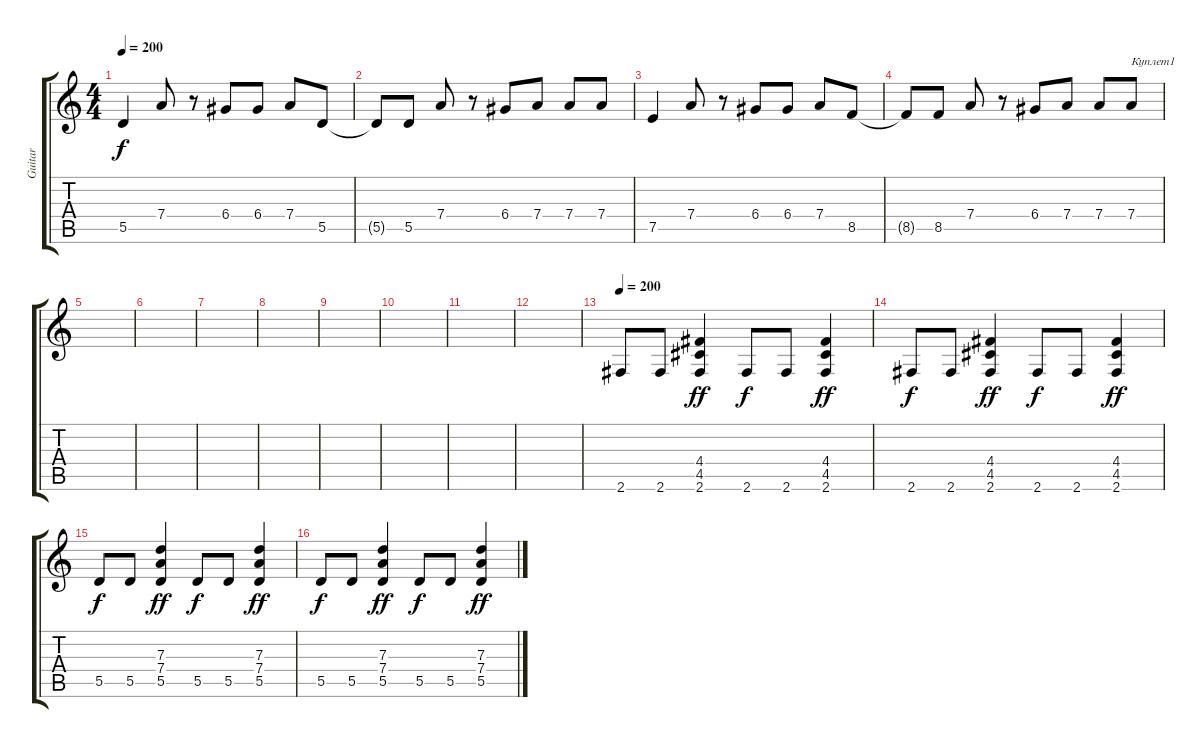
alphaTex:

\track ("Guitar" "Guitar") {instrument overdrivenguitar}
\staff {score tabs}
\tuning (E4 B3 G3 D3 A2 E2) {hide}
\ts (4 4)
\tempo 200
\clef g2
\ks c
5.5.4{dy f} 7.4.8 r.8 6.4.8 6.4.8 7.4.8 5.5.8 |
5.5{t}.8 5.5.8 7.4.8 r.8 6.4.8 7.4.8 7.4.8 7.4.8 |
7.5.4 7.4.8 r.8 6.4.8 6.4.8 7.4.8 8.5.8 |
8.5{t}.8 8.5.8 7.4.8 r.8 6.4.8 7.4.8 7.4.8 7.4.8{txt "Куплет1"} |
|
|
|
|
|
|
|
|
\tempo 200
2.6.8{volume 8 instrument overdrivenguitar} 2.6.8 (4.4 4.5 2.6).4{dy ff} 2.6.8{dy f} 2.6.8 (4.4 4.5 2.6).4{dy ff} |
2.6.8{dy f} 2.6.8 (4.4 4.5 2.6).4{dy ff} 2.6.8{dy f} 2.6.8 (4.4 4.5 2.6).4{dy ff} |
5.5.8{dy f} 5.5.8 (7.3 7.4 5.5).4{dy ff} 5.5.8{dy f} 5.5.8 (7.3 7.4 5.5).4{dy ff} |
5.5.8{dy f} 5.5.8 (7.3 7.4 5.5).4{dy ff} 5.5.8{dy f} 5.5.8 (7.3 7.4 5.5).4{dy ff}
